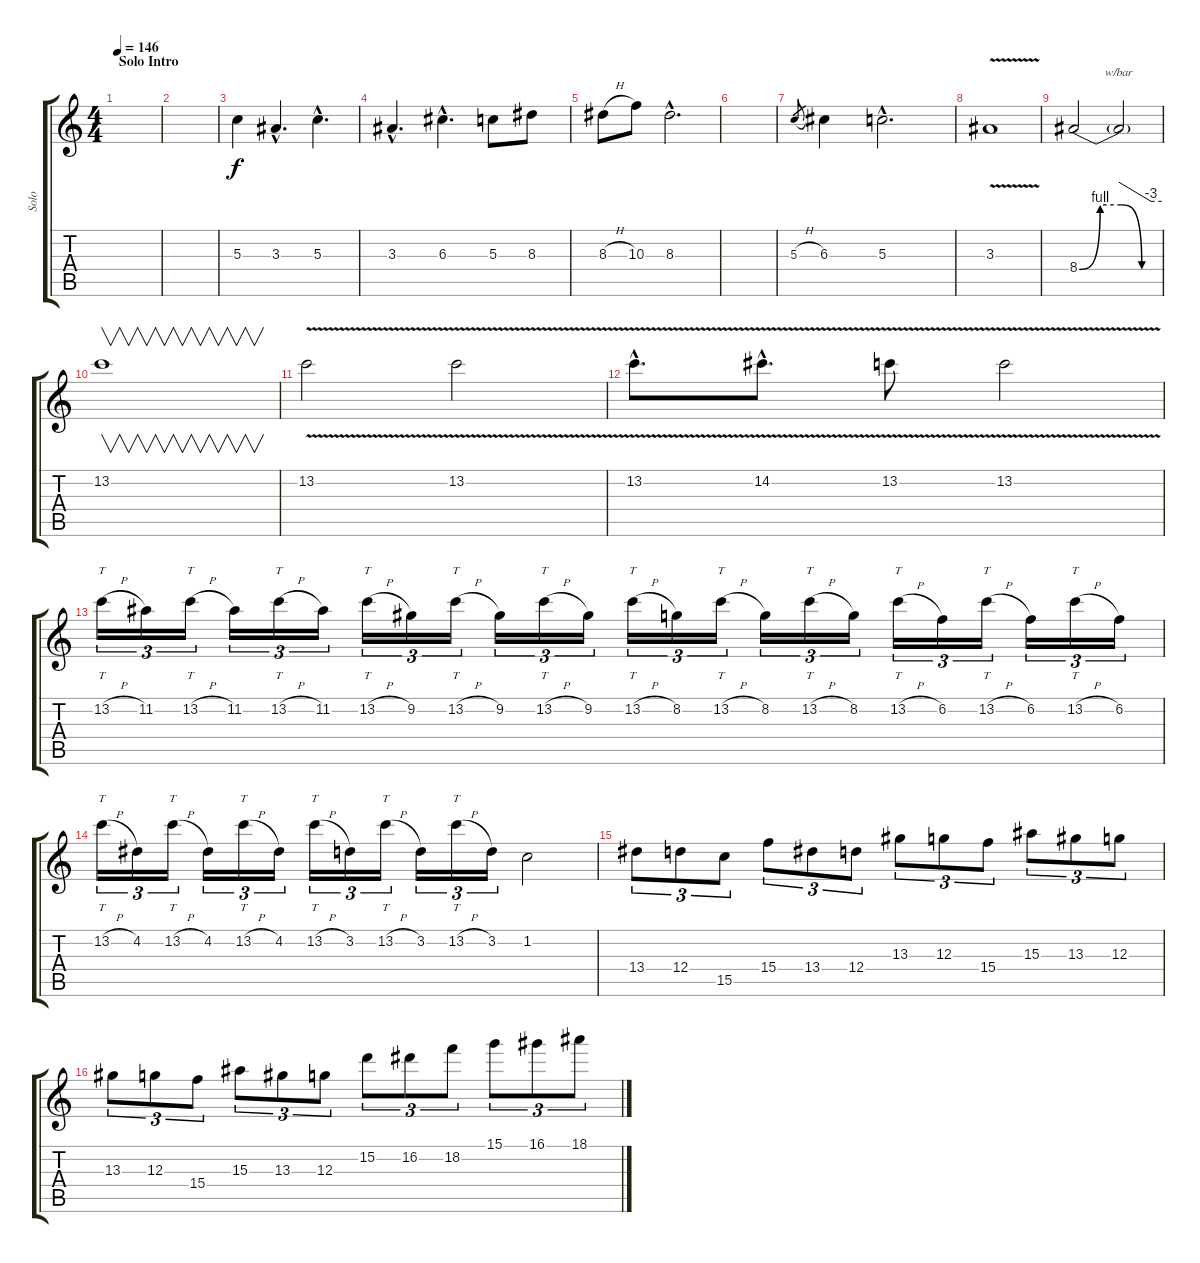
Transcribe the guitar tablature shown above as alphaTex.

\track ("Solo" "Solo") {instrument overdrivenguitar}
\staff {score tabs}
\tuning (E4 B3 G3 D3 A2 E2) {hide}
\ts (4 4)
\section ("" "Solo Intro")
\tempo 146
\clef g2
\ks c
|
|
5.3.4 3.3{hac}.4{d} 5.3{hac}.4{d} |
3.3{hac}.4{d} 6.3{hac}.4{d} 5.3.8 8.3.8 |
8.3{h}.8 10.3.8 8.3{hac}.2{d} |
|
5.3{h}.8{gr} 6.3.4 5.3{hac}.2{d} |
3.3{v}.1 |
8.4{be (custom 0 0 15 4 30 4 45 0 60 0)}.2 8.4{t}.2{tbe (custom default 0 0 45 -12 60 -12)} |
13.2.1{v} |
13.2{v}.2 13.2{v}.2 |
13.2{v hac}.8{d} 14.2{v hac}.8{d} 13.2{v}.8 13.2{v}.2 |
13.2{h}.16{tt tu (3 2)} 11.2.16{tu (3 2)} 13.2{h}.16{tt tu (3 2)} 11.2.16{tu (3 2)} 13.2{h}.16{tt tu (3 2)} 11.2.16{tu (3 2)} 13.2{h}.16{tt tu (3 2)} 9.2.16{tu (3 2)} 13.2{h}.16{tt tu (3 2)} 9.2.16{tu (3 2)} 13.2{h}.16{tt tu (3 2)} 9.2.16{tu (3 2)} 13.2{h}.16{tt tu (3 2)} 8.2.16{tu (3 2)} 13.2{h}.16{tt tu (3 2)} 8.2.16{tu (3 2)} 13.2{h}.16{tt tu (3 2)} 8.2.16{tu (3 2)} 13.2{h}.16{tt tu (3 2)} 6.2.16{tu (3 2)} 13.2{h}.16{tt tu (3 2)} 6.2.16{tu (3 2)} 13.2{h}.16{tt tu (3 2)} 6.2.16{tu (3 2)} |
13.2{h}.16{tt tu (3 2)} 4.2.16{tu (3 2)} 13.2{h}.16{tt tu (3 2)} 4.2.16{tu (3 2)} 13.2{h}.16{tt tu (3 2)} 4.2.16{tu (3 2)} 13.2{h}.16{tt tu (3 2)} 3.2.16{tu (3 2)} 13.2{h}.16{tt tu (3 2)} 3.2.16{tu (3 2)} 13.2{h}.16{tt tu (3 2)} 3.2.16{tu (3 2)} 1.2.2 |
13.4.8{tu (3 2)} 12.4.8{tu (3 2)} 15.5.8{tu (3 2)} 15.4.8{tu (3 2)} 13.4.8{tu (3 2)} 12.4.8{tu (3 2)} 13.3.8{tu (3 2)} 12.3.8{tu (3 2)} 15.4.8{tu (3 2)} 15.3.8{tu (3 2)} 13.3.8{tu (3 2)} 12.3.8{tu (3 2)} |
13.3.8{tu (3 2)} 12.3.8{tu (3 2)} 15.4.8{tu (3 2)} 15.3.8{tu (3 2)} 13.3.8{tu (3 2)} 12.3.8{tu (3 2)} 15.2.8{tu (3 2)} 16.2.8{tu (3 2)} 18.2.8{tu (3 2)} 15.1.8{tu (3 2)} 16.1.8{tu (3 2)} 18.1.8{tu (3 2)}
